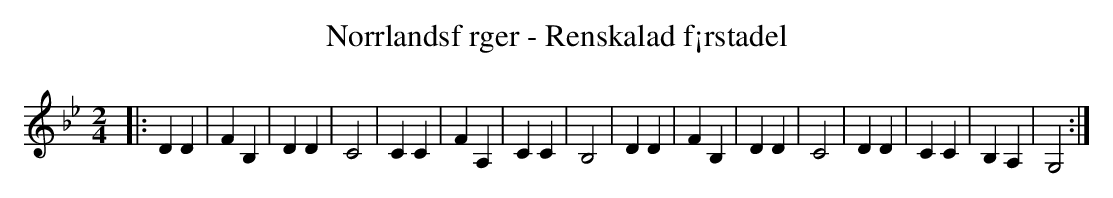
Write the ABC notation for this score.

X:1
T:Norrlandsf rger - Renskalad f¡rstadel
M:2/4
L:1/4
K:Bb
|: DD | FB, | DD | C2 | CC | FA, | CC | B,2 | DD | FB, | DD | C2 | DD | CC | B,A, | G,2 :|
